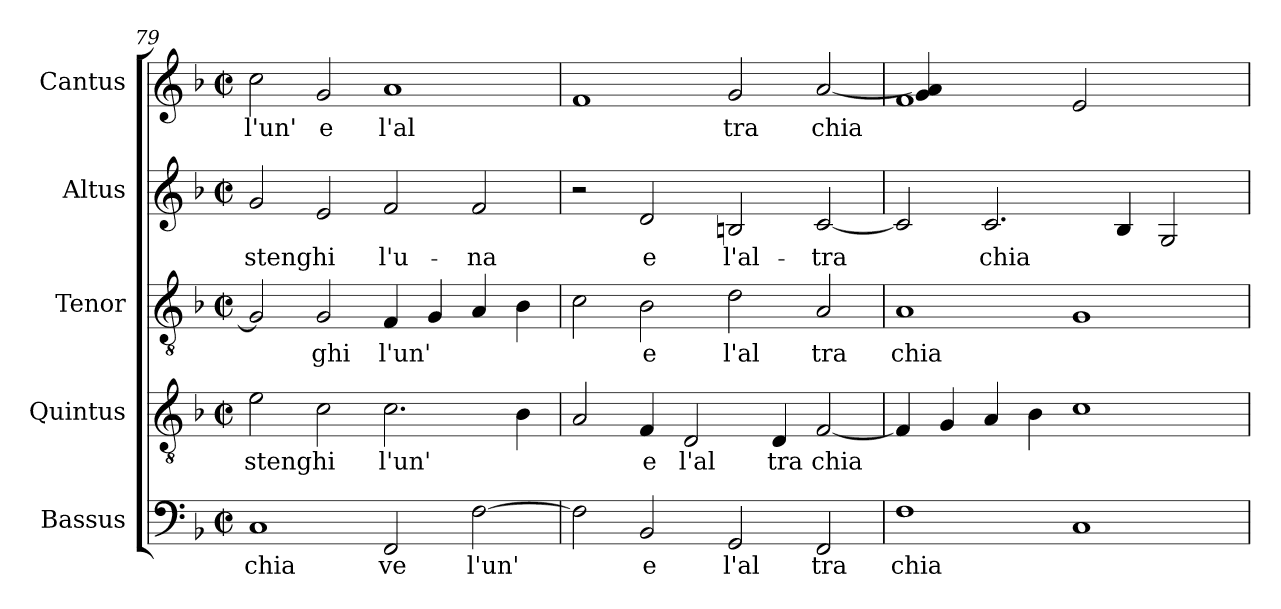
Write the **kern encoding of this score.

**kern	**text	**kern	**text	**kern	**text	**kern	**text	**kern	**text
*part5	*part5	*part4	*part4	*part3	*part3	*part2	*part2	*part1	*part1
*staff5	*staff5	*staff4	*staff4	*staff3	*staff3	*staff2	*staff2	*staff1	*staff1
*I"Bassus	*	*I"Quintus	*	*I"Tenor	*	*I"Altus	*	*I"Cantus	*
*clefF4	*	*clefGv2	*	*clefGv2	*	*clefG2	*	*clefG2	*
*k[b-]	*	*k[b-]	*	*k[b-]	*	*k[b-]	*	*k[b-]	*
*F:	*	*F:	*	*F:	*	*F:	*	*F:	*
*M2/2	*	*M2/2	*	*M2/2	*	*M2/2	*	*M2/2	*
*met(c|)	*	*met(c|)	*	*met(c|)	*	*met(c|)	*	*met(c|)	*
=79	=79	=79	=79	=79	=79	=79	=79	=79	=79
!	!LO:LY:b	!	!LO:LY:b:cj	!	!LO:LY:b	!	!LO:LY:b	!	!LO:LY:b:cj
1C	chia	2e\	stenghi	2G/]	.	2g/	-stenghi	2cc\	l'un'
!	!	!	!LO:LY:b:cj	!	!LO:LY:b	!	!LO:LY:b	!	!LO:LY:b:cj
.	.	2c\	.	2G/	ghi	2e/	.	2g/	e
!	!LO:LY:b	!	!LO:LY:b:cj	!	!LO:LY:b	!	!LO:LY:b	!	!LO:LY:b:cj
2FF/	ve	2.c\	l'un'	4F/	l'un'	2f/	l'u-	1a	l'al
!	!	!	!	!	!LO:LY:b	!	!	!	!
.	.	.	.	4G/	.	.	.	.	.
!	!LO:LY:b	!	!	!	!LO:LY:b	!	!LO:LY:b	!	!
[>2F\	l'un'	.	.	4A/	.	2f/	-na	.	.
!	!	!	!LO:LY:b:cj	!	!LO:LY:b	!	!	!	!
.	.	4B-\	.	4B-\	.	.	.	.	.
=80	=80	=80	=80	=80	=80	=80	=80	=80	=80
!	!LO:LY:b	!	!LO:LY:b:cj	!	!LO:LY:b	!	!	!	!LO:LY:b:cj
2F\]	.	2A/	.	2c\	.	2r	.	1f	.
!	!LO:LY:b	!	!LO:LY:b:cj	!	!LO:LY:b	!	!LO:LY:b	!	!
2BB-/	e	4F/	e	2B-\	e	2d/	e	.	.
!	!	!	!LO:LY:b:cj	!	!	!	!	!	!
.	.	2D/	l'al	.	.	.	.	.	.
!	!LO:LY:b	!	!	!	!LO:LY:b	!	!LO:LY:b	!	!LO:LY:b:cj
2GG/	l'al	.	.	2d\	l'al	2Bn/	l'al-	2g/	tra
!	!	!	!LO:LY:b:cj	!	!	!	!	!	!
.	.	4D/	tra	.	.	.	.	.	.
!	!LO:LY:b	!	!LO:LY:b:cj	!	!LO:LY:b	!	!LO:LY:b	!	!LO:LY:b:cj
2FF/	tra	[<2F/	chia	2A/	tra	[<2c/	-tra	[<2a/	chia
=81	=81	=81	=81	=81	=81	=81	=81	=81	=81
!	!LO:LY:b	!	!LO:LY:b:cj	!	!LO:LY:b	!	!LO:LY:b	!	!LO:LY:b:cj
*	*	*	*	*	*	*	*	*^	*
1F	chia	4F/]	.	1A	chia	2c/]	.	1f	4a/] 4g/	.
!	!	!	!LO:LY:b:cj	!	!	!	!	!	!	!
.	.	4G/	.	.	.	.	.	.	2ryy	.
!	!	!	!LO:LY:b:cj	!	!	!	!LO:LY:b	!	!	!
.	.	4A/	.	.	.	2.c/	chia-	.	.	.
!	!	!	!LO:LY:b:cj	!	!	!	!	!	!	!
.	.	4B-\	.	.	.	.	.	.	1ryy	.
!	!LO:LY:b	!	!LO:LY:b:cj	!	!LO:LY:b	!	!	!	!	!LO:LY:b:cj
1C	.	1c	.	1G	.	.	.	2e/	.	.
!	!	!	!	!	!	!	!LO:LY:b	!	!	!
.	.	.	.	.	.	4B-/	--	.	.	.
!	!	!	!	!	!	!	!LO:LY:b	!	!	!
.	.	.	.	.	.	2G/	--	2ryy	.	.
.	.	.	.	.	.	.	.	.	4ryy	.
*	*	*	*	*	*	*	*	*v	*v	*
=	=	=	=	=	=	=	=	=	=
*-	*-	*-	*-	*-	*-	*-	*-	*-	*-
